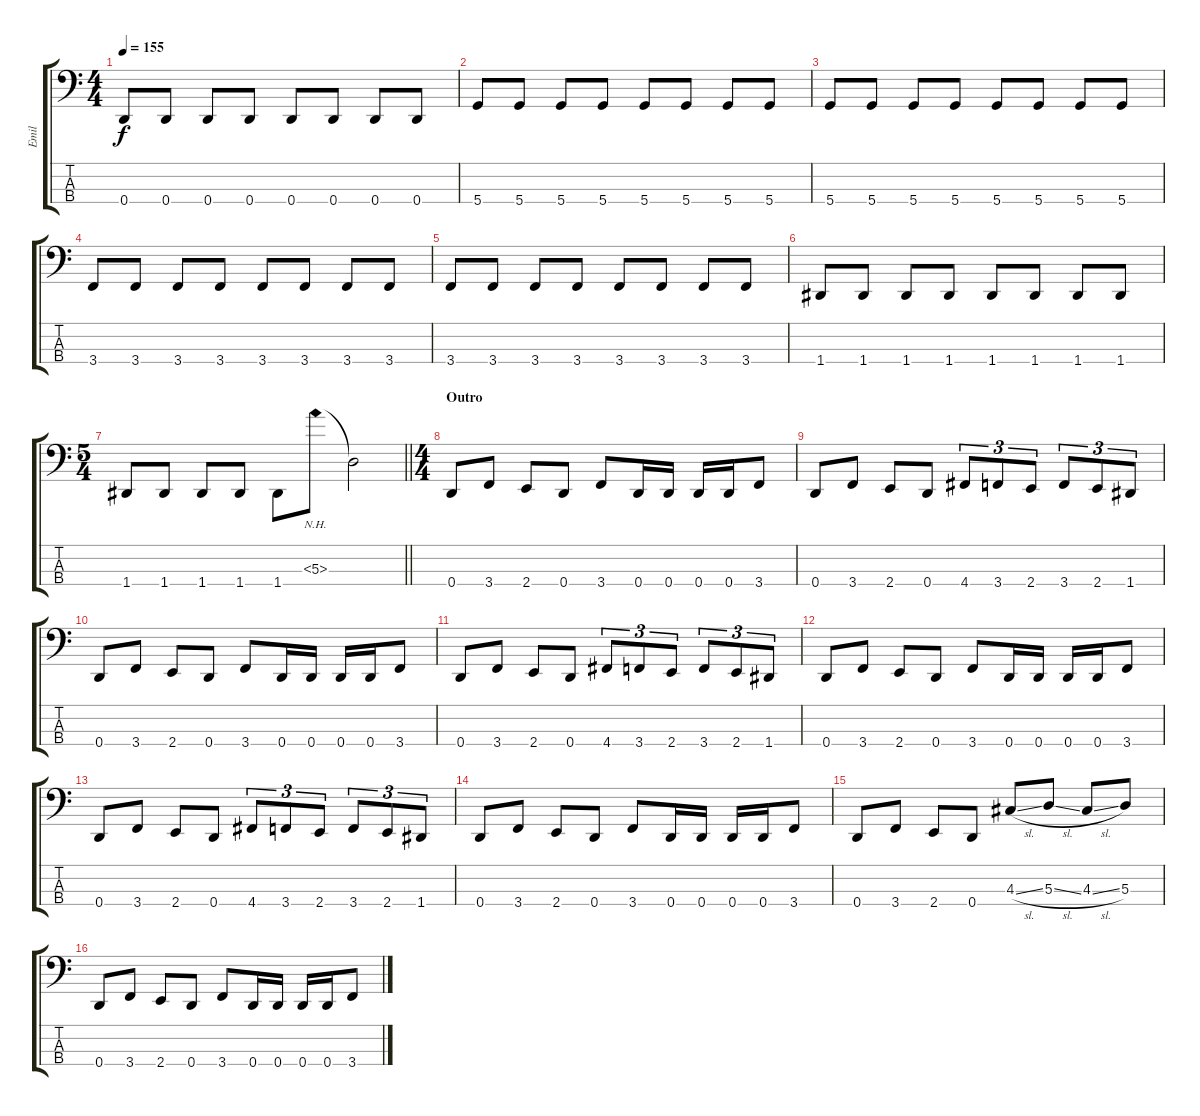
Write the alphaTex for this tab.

\track ("Emil" "Emil") {instrument electricbassfinger}
\staff {score tabs}
\tuning (G2 D2 A1 D1) {hide}
\ts (4 4)
\tempo 155
\clef f4
\ks c
0.4.8{dy f} 0.4.8 0.4.8 0.4.8 0.4.8 0.4.8 0.4.8 0.4.8 |
5.4.8 5.4.8 5.4.8 5.4.8 5.4.8 5.4.8 5.4.8 5.4.8 |
5.4.8 5.4.8 5.4.8 5.4.8 5.4.8 5.4.8 5.4.8 5.4.8 |
3.4.8 3.4.8 3.4.8 3.4.8 3.4.8 3.4.8 3.4.8 3.4.8 |
3.4.8 3.4.8 3.4.8 3.4.8 3.4.8 3.4.8 3.4.8 3.4.8 |
1.4.8 1.4.8 1.4.8 1.4.8 1.4.8 1.4.8 1.4.8 1.4.8 |
\ts (5 4)
\barLineRight lightlight
1.4.8 1.4.8 1.4.8 1.4.8 1.4.8 5.3{nh}.8 5.3{t}.2 |
\ts (4 4)
\section ("" "Outro")
0.4.8 3.4.8 2.4.8 0.4.8 3.4.8 0.4.16 0.4.16 0.4.16 0.4.16 3.4.8 |
0.4.8 3.4.8 2.4.8 0.4.8 4.4.8{tu (3 2)} 3.4.8{tu (3 2)} 2.4.8{tu (3 2)} 3.4.8{tu (3 2)} 2.4.8{tu (3 2)} 1.4.8{tu (3 2)} |
0.4.8 3.4.8 2.4.8 0.4.8 3.4.8 0.4.16 0.4.16 0.4.16 0.4.16 3.4.8 |
0.4.8 3.4.8 2.4.8 0.4.8 4.4.8{tu (3 2)} 3.4.8{tu (3 2)} 2.4.8{tu (3 2)} 3.4.8{tu (3 2)} 2.4.8{tu (3 2)} 1.4.8{tu (3 2)} |
0.4.8 3.4.8 2.4.8 0.4.8 3.4.8 0.4.16 0.4.16 0.4.16 0.4.16 3.4.8 |
0.4.8 3.4.8 2.4.8 0.4.8 4.4.8{tu (3 2)} 3.4.8{tu (3 2)} 2.4.8{tu (3 2)} 3.4.8{tu (3 2)} 2.4.8{tu (3 2)} 1.4.8{tu (3 2)} |
0.4.8 3.4.8 2.4.8 0.4.8 3.4.8 0.4.16 0.4.16 0.4.16 0.4.16 3.4.8 |
0.4.8 3.4.8 2.4.8 0.4.8 4.3{sl}.8 5.3{sl}.8 4.3{sl}.8 5.3.8 |
0.4.8 3.4.8 2.4.8 0.4.8 3.4.8 0.4.16 0.4.16 0.4.16 0.4.16 3.4.8
